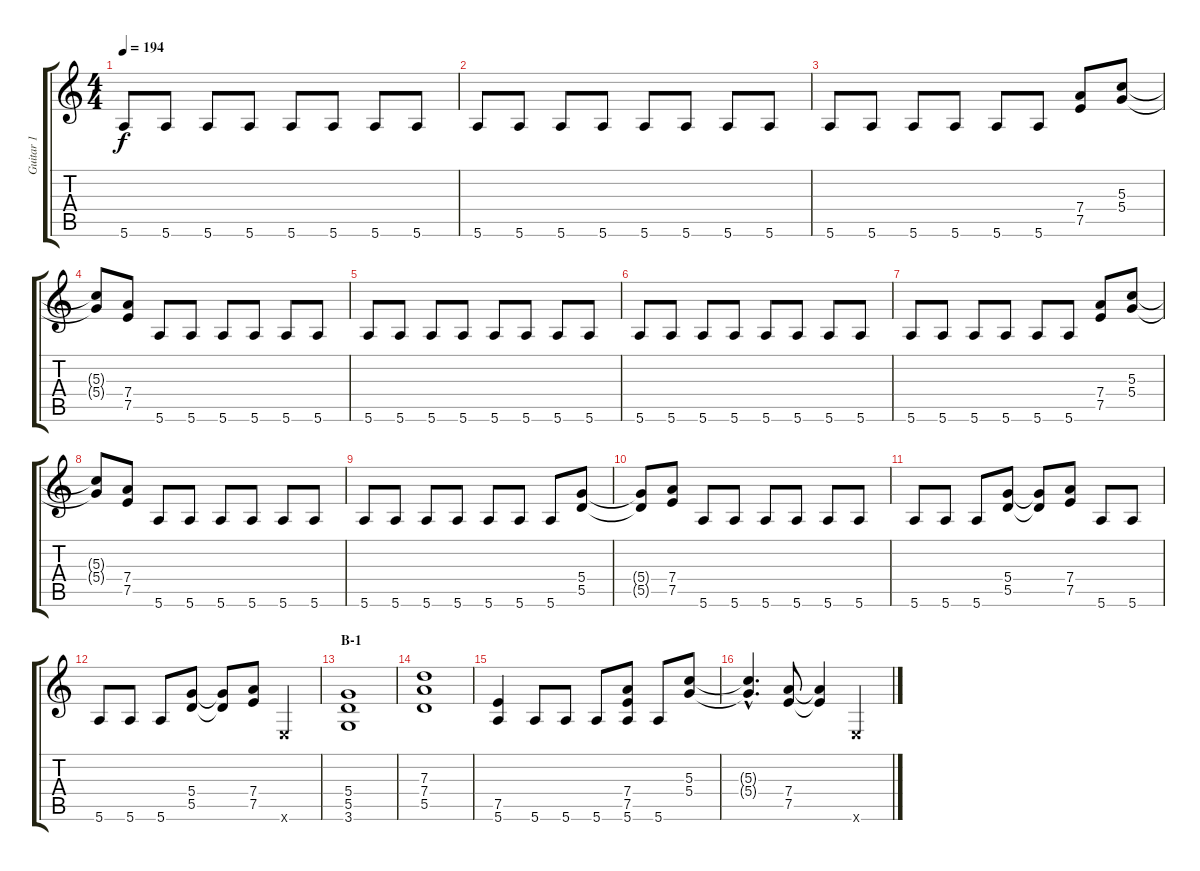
\track ("Guitar 1" "Guitar 1") {instrument distortionguitar}
\staff {score tabs}
\tuning (E4 B3 G3 D3 A2 E2) {hide}
\ts (4 4)
\tempo 194
\clef g2
\ks c
5.6.8{dy f} 5.6.8 5.6.8 5.6.8 5.6.8 5.6.8 5.6.8 5.6.8 |
5.6.8 5.6.8 5.6.8 5.6.8 5.6.8 5.6.8 5.6.8 5.6.8 |
5.6.8 5.6.8 5.6.8 5.6.8 5.6.8 5.6.8 (7.4 7.5).8 (5.3 5.4).8 |
(5.3{t} 5.4{t}).8 (7.4 7.5).8 5.6.8 5.6.8 5.6.8 5.6.8 5.6.8 5.6.8 |
5.6.8 5.6.8 5.6.8 5.6.8 5.6.8 5.6.8 5.6.8 5.6.8 |
5.6.8 5.6.8 5.6.8 5.6.8 5.6.8 5.6.8 5.6.8 5.6.8 |
5.6.8 5.6.8 5.6.8 5.6.8 5.6.8 5.6.8 (7.4 7.5).8 (5.3 5.4).8 |
(5.3{t} 5.4{t}).8 (7.4 7.5).8 5.6.8 5.6.8 5.6.8 5.6.8 5.6.8 5.6.8 |
5.6.8 5.6.8 5.6.8 5.6.8 5.6.8 5.6.8 5.6.8 (5.4 5.5).8 |
(5.4{t} 5.5{t}).8 (7.4 7.5).8 5.6.8 5.6.8 5.6.8 5.6.8 5.6.8 5.6.8 |
5.6.8 5.6.8 5.6.8 (5.4 5.5).8 (5.4{t} 5.5{t}).8 (7.4 7.5).8 5.6.8 5.6.8 |
5.6.8 5.6.8 5.6.8 (5.4 5.5).8 (5.4{t} 5.5{t}).8 (7.4 7.5).8 0.6{x}.4 |
\section ("" "B-1")
(5.4 5.5 3.6).1 |
(7.3 7.4 5.5).1 |
(7.5 5.6).4 5.6.8 5.6.8 5.6.8 (7.4 7.5 5.6).8 5.6.8 (5.3 5.4).8 |
(5.3{hac t} 5.4{hac t}).4{d} (7.4 7.5).8 (7.4{t} 7.5{t}).4 0.6{x}.4
